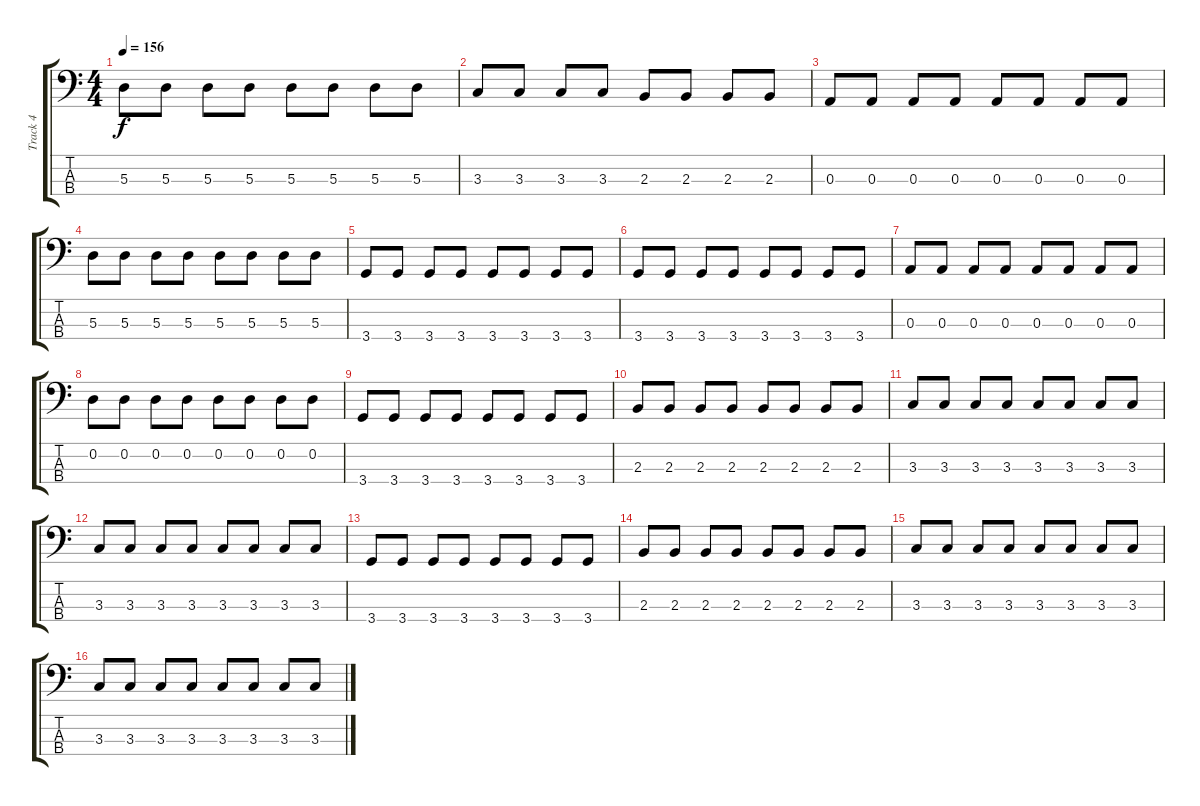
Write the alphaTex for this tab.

\track ("Track 4" "Track 4") {instrument electricbassfinger}
\staff {score tabs}
\tuning (G2 D2 A1 E1) {hide}
\ts (4 4)
\tempo 156
\clef f4
\ks c
5.3.8{dy f} 5.3.8 5.3.8 5.3.8 5.3.8 5.3.8 5.3.8 5.3.8 |
3.3.8 3.3.8 3.3.8 3.3.8 2.3.8 2.3.8 2.3.8 2.3.8 |
0.3.8 0.3.8 0.3.8 0.3.8 0.3.8 0.3.8 0.3.8 0.3.8 |
5.3.8 5.3.8 5.3.8 5.3.8 5.3.8 5.3.8 5.3.8 5.3.8 |
3.4.8 3.4.8 3.4.8 3.4.8 3.4.8 3.4.8 3.4.8 3.4.8 |
3.4.8 3.4.8 3.4.8 3.4.8 3.4.8 3.4.8 3.4.8 3.4.8 |
0.3.8 0.3.8 0.3.8 0.3.8 0.3.8 0.3.8 0.3.8 0.3.8 |
0.2.8 0.2.8 0.2.8 0.2.8 0.2.8 0.2.8 0.2.8 0.2.8 |
3.4.8 3.4.8 3.4.8 3.4.8 3.4.8 3.4.8 3.4.8 3.4.8 |
2.3.8 2.3.8 2.3.8 2.3.8 2.3.8 2.3.8 2.3.8 2.3.8 |
3.3.8 3.3.8 3.3.8 3.3.8 3.3.8 3.3.8 3.3.8 3.3.8 |
3.3.8 3.3.8 3.3.8 3.3.8 3.3.8 3.3.8 3.3.8 3.3.8 |
3.4.8 3.4.8 3.4.8 3.4.8 3.4.8 3.4.8 3.4.8 3.4.8 |
2.3.8 2.3.8 2.3.8 2.3.8 2.3.8 2.3.8 2.3.8 2.3.8 |
3.3.8 3.3.8 3.3.8 3.3.8 3.3.8 3.3.8 3.3.8 3.3.8 |
3.3.8 3.3.8 3.3.8 3.3.8 3.3.8 3.3.8 3.3.8 3.3.8
